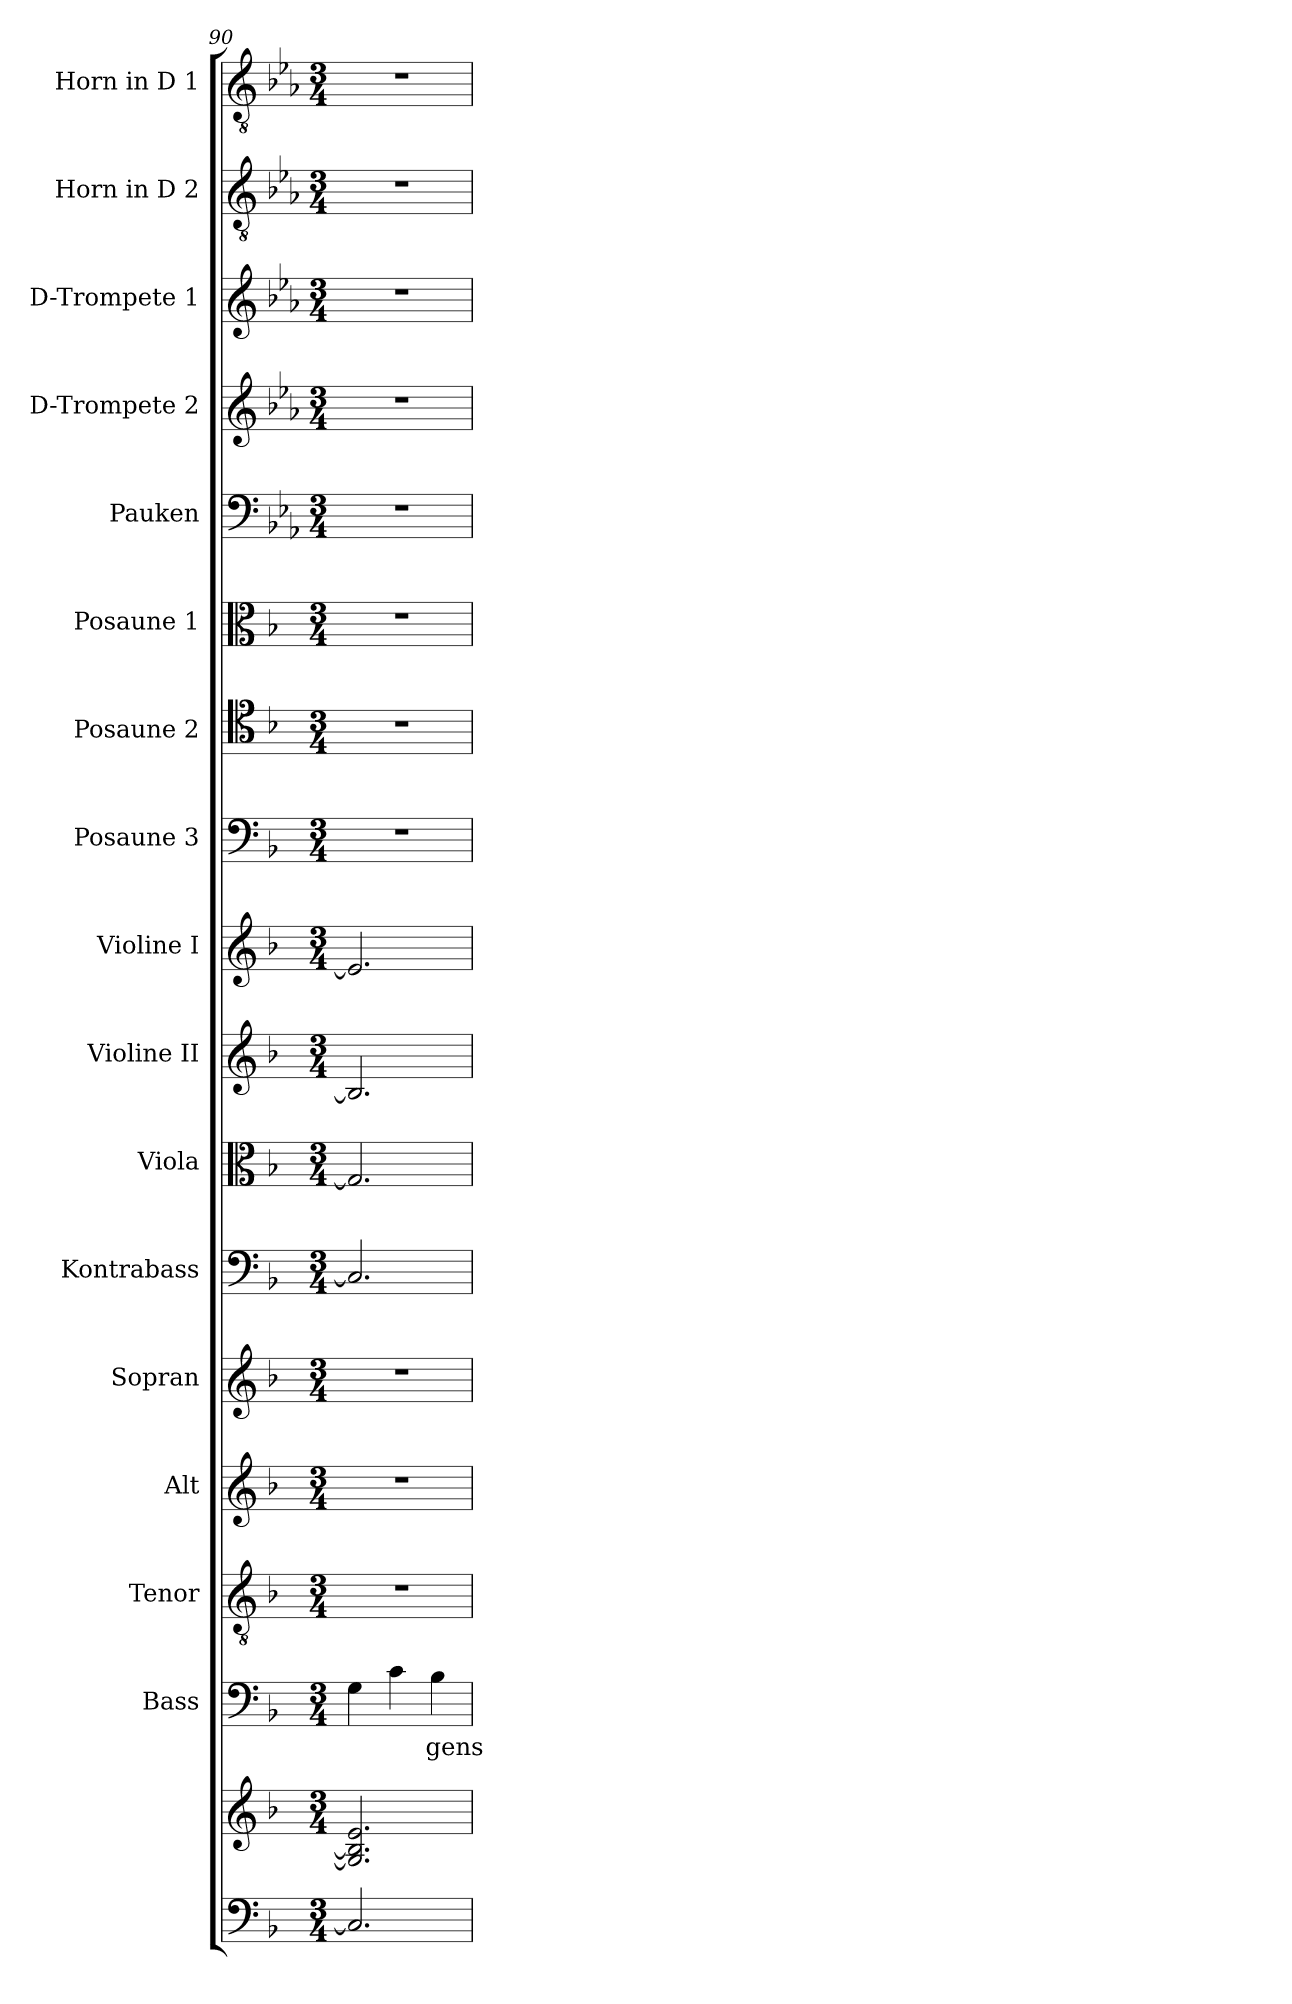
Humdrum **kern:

**kern	**kern	**kern	**text	**kern	**kern	**kern	**kern	**kern	**kern	**kern	**kern	**kern	**kern	**kern	**kern	**kern	**kern	**kern
*part17	*part17	*part16	*part16	*part15	*part14	*part13	*part12	*part11	*part10	*part9	*part8	*part7	*part6	*part5	*part4	*part3	*part2	*part1
*staff18	*staff17	*staff16	*staff16	*staff15	*staff14	*staff13	*staff12	*staff11	*staff10	*staff9	*staff8	*staff7	*staff6	*staff5	*staff4	*staff3	*staff2	*staff1
*	*	*I"Bass	*	*I"Tenor	*I"Alt	*I"Sopran	*I"Kontrabass	*I"Viola	*I"Violine II	*I"Violine I	*I"Posaune 3	*I"Posaune 2	*I"Posaune 1	*I"Pauken	*I"D-Trompete 2	*I"D-Trompete 1	*I"Horn in D 2	*I"Horn in D 1
*	*	*I'B.	*	*I'T.	*I'A.	*I'S.	*I'Kb.	*I'Vla.	*I'Vl. II	*I'Vl. I	*I'Pos. 3	*I'Pos. 2	*I'Pos. 1	*I'Pk.	*I'D Trp. 2	*I'D Trp. 1	*I'Hrn. 2	*I'Hrn. 1
*clefF4	*clefG2	*clefF4	*	*clefGv2	*clefG2	*clefG2	*clefF4	*clefC3	*clefG2	*clefG2	*clefF4	*clefC4	*clefC3	*clefF4	*clefG2	*clefG2	*clefGv2	*clefGv2
*	*	*	*	*	*	*	*ITrd7c12	*	*	*	*	*	*	*ITrd-1c-2	*ITrd-1c-2	*ITrd-1c-2	*ITrd-1c-2	*ITrd-1c-2
*k[b-]	*k[b-]	*k[b-]	*	*k[b-]	*k[b-]	*k[b-]	*k[b-]	*k[b-]	*k[b-]	*k[b-]	*k[b-]	*k[b-]	*k[b-]	*k[b-]	*k[b-]	*k[b-]	*k[b-]	*k[b-]
*F:	*F:	*F:	*	*F:	*F:	*F:	*F:	*F:	*F:	*F:	*F:	*F:	*F:	*F:	*F:	*F:	*F:	*F:
*M3/4	*M3/4	*M3/4	*	*M3/4	*M3/4	*M3/4	*M3/4	*M3/4	*M3/4	*M3/4	*M3/4	*M3/4	*M3/4	*M3/4	*M3/4	*M3/4	*M3/4	*M3/4
=90	=90	=90	=90	=90	=90	=90	=90	=90	=90	=90	=90	=90	=90	=90	=90	=90	=90	=90
2.C/]	2.G/] 2.B-/] 2.e/	4G\	.	2.r	2.r	2.r	2.CC/]	2.G/]	2.B-/]	2.e/]	2.r	2.r	2.r	2.r	2.r	2.r	2.r	2.r
.	.	4c\	.	.	.	.	.	.	.	.	.	.	.	.	.	.	.	.
!	!	!	!LO:LY:b	!	!	!	!	!	!	!	!	!	!	!	!	!	!	!
.	.	4B-\	-gens	.	.	.	.	.	.	.	.	.	.	.	.	.	.	.
=	=	=	=	=	=	=	=	=	=	=	=	=	=	=	=	=	=	=
*-	*-	*-	*-	*-	*-	*-	*-	*-	*-	*-	*-	*-	*-	*-	*-	*-	*-	*-
